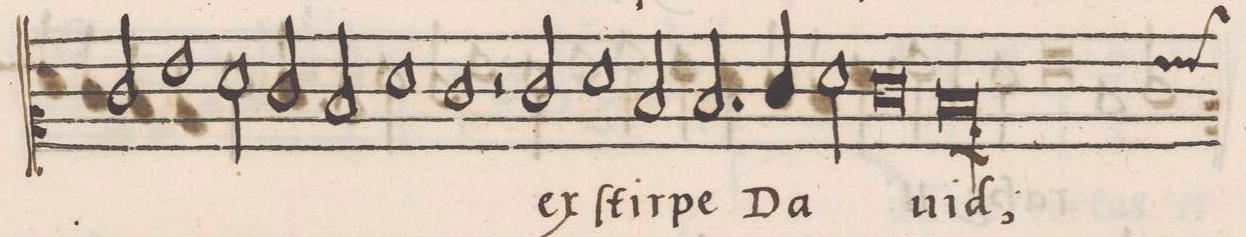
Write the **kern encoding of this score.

**kern	**text
*I"CANTVS	*
*clefC2	*
*k[]	*
*met(c)	*
*M2/1	*
2e/	-pe
1g	da-
2f\	.
=59	=59
2e/	.
2d/	.
1f	.
=60	=60
1e	-uid/
2r	.
2e/	ex
=61	=61
1f	ſtir-
2d/	-pe
2.d/	Da-
=62	=62
4e/	.
2f\	.
0e	.
=63	=63
*custos:g	*
1dl\	-uid;
==	==
*-	*-
